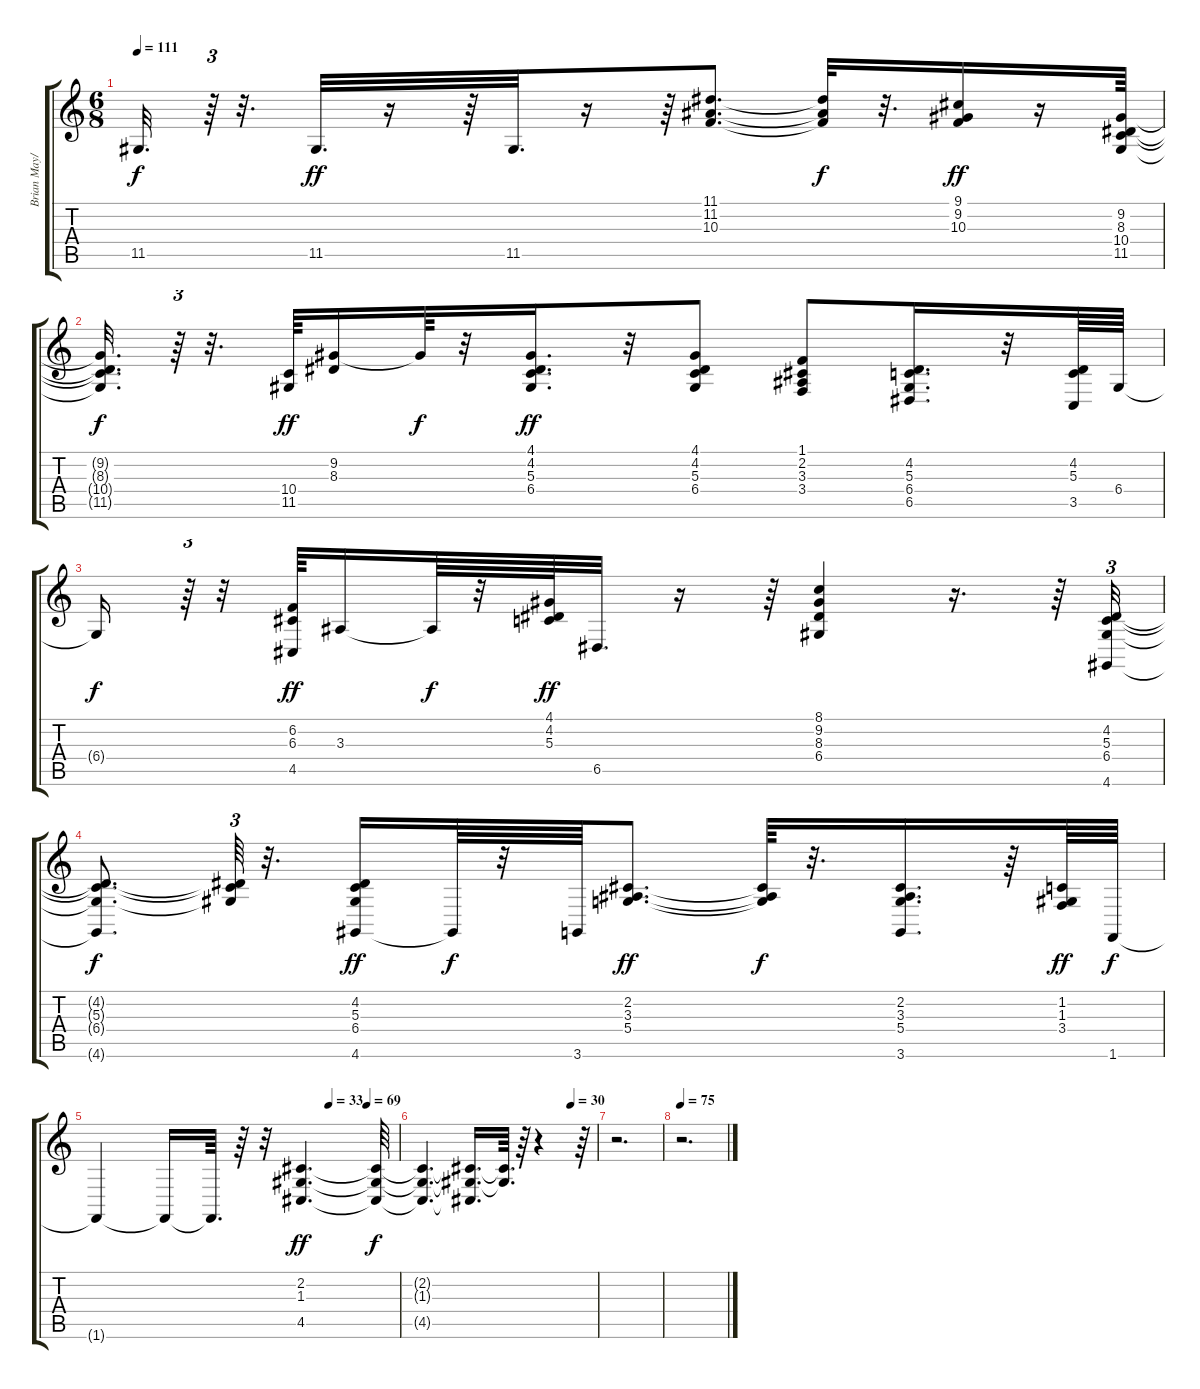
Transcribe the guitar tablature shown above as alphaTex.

\track ("Brian May/Roger Taylor Chorus" "Brian May/") {mute instrument choiraahs}
\staff {score tabs}
\tuning (E4 B3 G3 D3 A2 E2) {hide}
\ts (6 8)
\tempo 111
\clef g2
\ks c
11.5{t}.32{d dy f} r.64{tu (3 2)} r.32{d} 11.5.32{d dy ff} r.16 r.64 11.5.32{d} r.16 r.64 (11.1 11.2 10.3).8{d} (11.1{t} 11.2{t} 10.3{t}).32{dy f} r.32{d} (9.1 9.2 10.3).16{dy ff} r.16 (9.2 8.3 10.4 11.5).64 |
(9.2{t} 8.3{t} 10.4{t} 11.5{t}).32{d dy f} r.64{tu (3 2)} r.32{d} (10.4 11.5).64{dy ff} (9.2 8.3).16 9.2{t}.64{dy f} r.32 (4.1 4.2 5.3 6.4).16{d dy ff} r.32 (4.1 4.2 5.3 6.4).8 (1.1 2.2 3.3 3.4).8 (4.2 5.3 6.4 6.5).16{d} r.32 (4.2 5.3 3.5).64 6.4.64 |
6.4{t}.16{dy f} r.64{tu (3 2)} r.32 (6.2 6.3 4.5).64{dy ff} 3.3.16 3.3{t}.64{dy f} r.32 (4.1 4.2 5.3).64{dy ff} 6.5.32{d} r.16 r.64 (8.1 9.2 8.3 6.4).4 r.16{d} r.64 (4.2 5.3 6.4 4.6).32{tu (3 2)} |
(4.2{t} 5.3{t} 6.4{t} 4.6{t}).8{d dy f} (4.2{t} 5.3{t} 6.4{t}).64{tu (3 2)} r.32{d} (4.2 5.3 6.4 4.6).16{dy ff} 4.6{t}.64{dy f} r.32 3.6.64 (2.2 3.3 5.4).8{d dy ff} (2.2{t} 3.3{t} 5.4{t}).64{dy f} r.32{d} (2.2 3.3 5.4 3.6).16{d} r.64 (1.2 1.3 3.4).64{dy ff} 1.6.64{dy f} |
\tempo (33 0.7708333333333334)
\tempo (69 0.8958333333333334)
1.6{t}.4 1.6{t}.16 1.6{t}.64{d} r.64 r.32 (2.2 1.3 4.5).4{d dy ff} (2.2{t} 1.3{t} 4.5{t}).64{dy f} |
\tempo (30 0.8541666666666666)
(2.2{t} 1.3{t} 4.5{t}).4{d} (2.2{t} 1.3{t} 4.5{t}).16{d} (2.2{t} 1.3{t}).64{d} r.64 r.4 r.64 |
r.2{d} |
\tempo 75
r.2{d}
